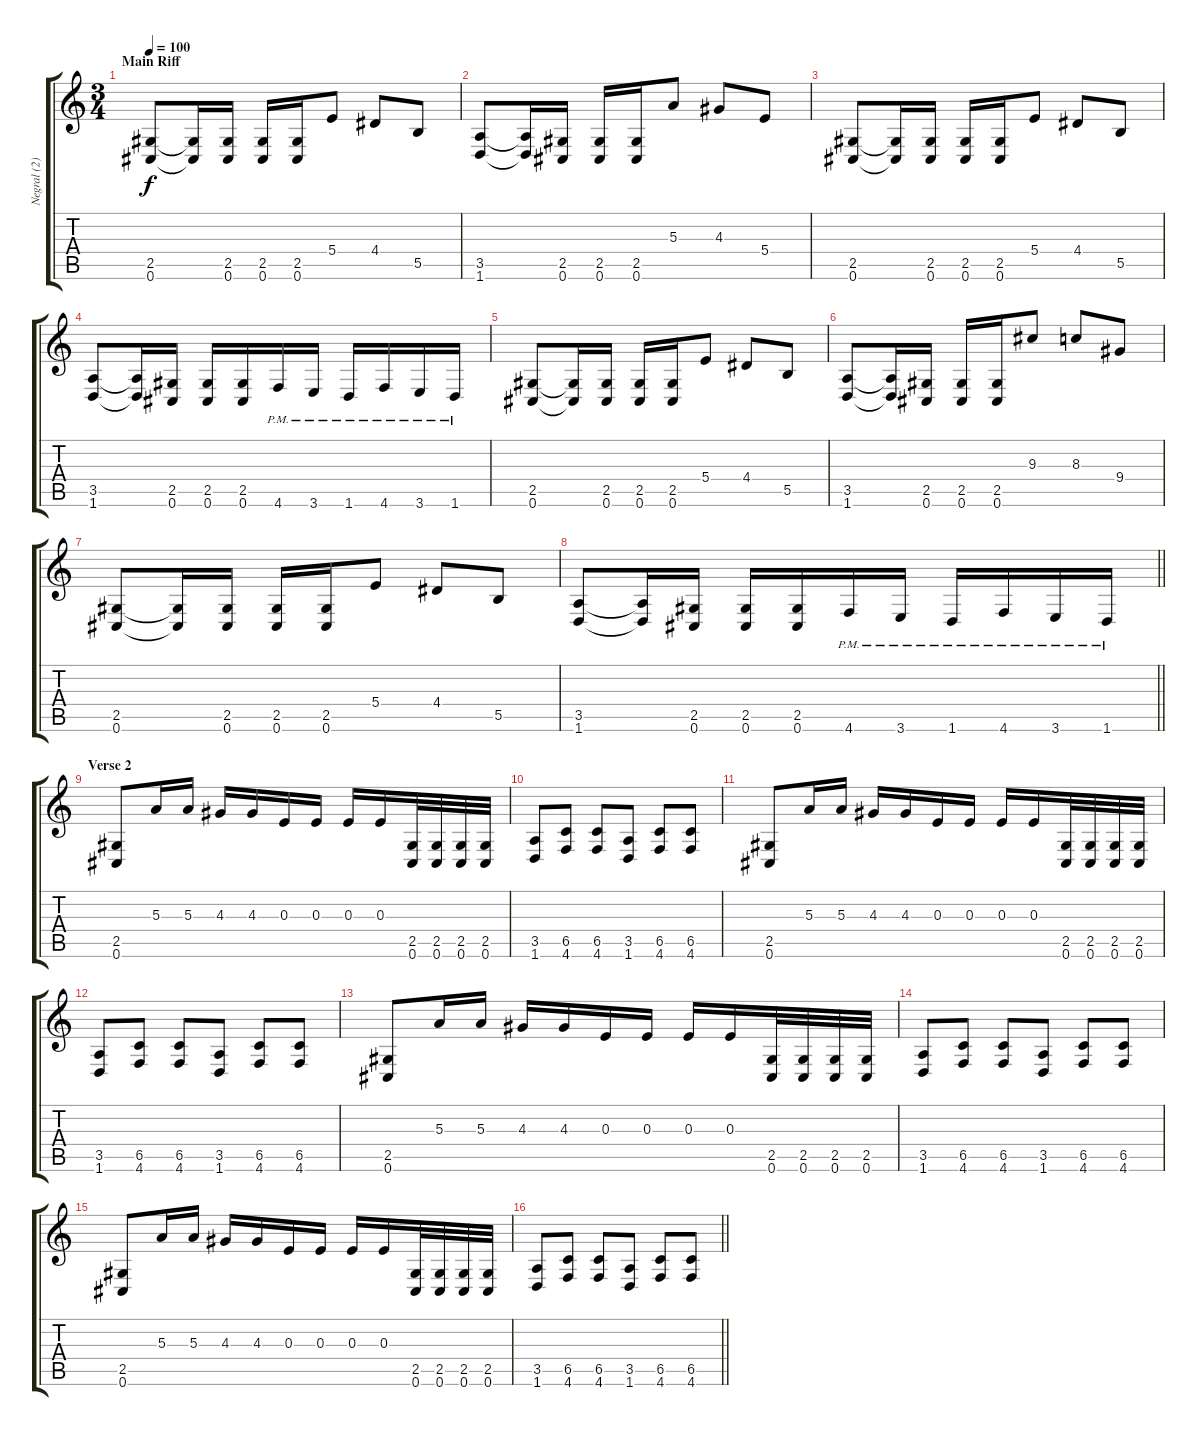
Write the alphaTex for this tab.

\track ("Negral (2)" "Negral (2)") {instrument distortionguitar}
\staff {score tabs}
\tuning (Db4 Ab3 E3 B2 Gb2 Db2) {hide}
\ts (3 4)
\section ("" "Main Riff")
\tempo 100
\clef g2
\ks c
(2.5 0.6).8{dy f balance 16} (2.5{t} 0.6{t}).16 (2.5 0.6).16 (2.5 0.6).16 (2.5 0.6).16 5.4.8 4.4.8 5.5.8 |
(3.5 1.6).8 (3.5{t} 1.6{t}).16 (2.5 0.6).16 (2.5 0.6).16 (2.5 0.6).16 5.3.8 4.3.8 5.4.8 |
(2.5 0.6).8{balance 16} (2.5{t} 0.6{t}).16 (2.5 0.6).16 (2.5 0.6).16 (2.5 0.6).16 5.4.8 4.4.8 5.5.8 |
(3.5 1.6).8 (3.5{t} 1.6{t}).16 (2.5 0.6).16 (2.5 0.6).16 (2.5 0.6).16 4.6{pm}.16 3.6{pm}.16 1.6{pm}.16 4.6{pm}.16 3.6{pm}.16 1.6{pm}.16 |
(2.5 0.6).8{balance 16} (2.5{t} 0.6{t}).16 (2.5 0.6).16 (2.5 0.6).16 (2.5 0.6).16 5.4.8 4.4.8 5.5.8 |
(3.5 1.6).8 (3.5{t} 1.6{t}).16 (2.5 0.6).16 (2.5 0.6).16 (2.5 0.6).16 9.3.8 8.3.8 9.4.8 |
(2.5 0.6).8{balance 16} (2.5{t} 0.6{t}).16 (2.5 0.6).16 (2.5 0.6).16 (2.5 0.6).16 5.4.8 4.4.8 5.5.8 |
\barLineRight lightlight
(3.5 1.6).8 (3.5{t} 1.6{t}).16 (2.5 0.6).16 (2.5 0.6).16 (2.5 0.6).16 4.6{pm}.16 3.6{pm}.16 1.6{pm}.16 4.6{pm}.16 3.6{pm}.16 1.6{pm}.16 |
\section ("" "Verse 2")
(2.5 0.6).8 5.3.16 5.3.16 4.3.16 4.3.16 0.3.16 0.3.16 0.3.16 0.3.16 (2.5 0.6).32 (2.5 0.6).32 (2.5 0.6).32 (2.5 0.6).32 |
(3.5 1.6).8 (6.5 4.6).8 (6.5 4.6).8 (3.5 1.6).8 (6.5 4.6).8 (6.5 4.6).8 |
(2.5 0.6).8 5.3.16 5.3.16 4.3.16 4.3.16 0.3.16 0.3.16 0.3.16 0.3.16 (2.5 0.6).32 (2.5 0.6).32 (2.5 0.6).32 (2.5 0.6).32 |
(3.5 1.6).8 (6.5 4.6).8 (6.5 4.6).8 (3.5 1.6).8 (6.5 4.6).8 (6.5 4.6).8 |
(2.5 0.6).8 5.3.16 5.3.16 4.3.16 4.3.16 0.3.16 0.3.16 0.3.16 0.3.16 (2.5 0.6).32 (2.5 0.6).32 (2.5 0.6).32 (2.5 0.6).32 |
(3.5 1.6).8 (6.5 4.6).8 (6.5 4.6).8 (3.5 1.6).8 (6.5 4.6).8 (6.5 4.6).8 |
(2.5 0.6).8 5.3.16 5.3.16 4.3.16 4.3.16 0.3.16 0.3.16 0.3.16 0.3.16 (2.5 0.6).32 (2.5 0.6).32 (2.5 0.6).32 (2.5 0.6).32 |
\barLineRight lightlight
(3.5 1.6).8 (6.5 4.6).8 (6.5 4.6).8 (3.5 1.6).8 (6.5 4.6).8 (6.5 4.6).8
